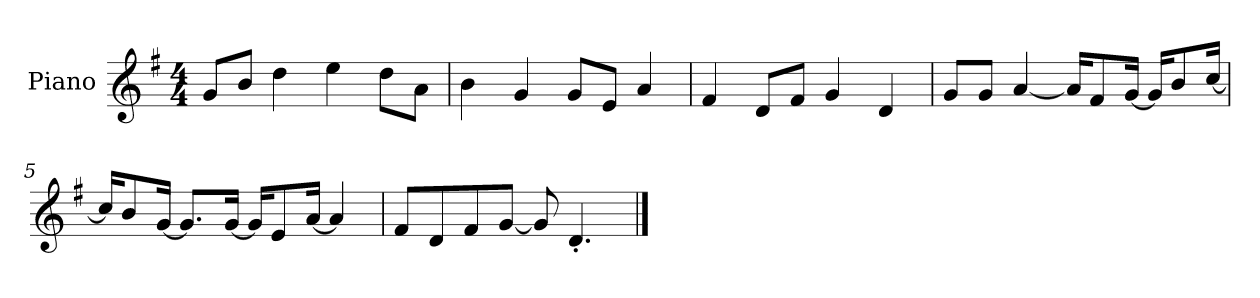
**kern
*part1
*staff1
*I"Piano
*I'P-no
*clefG2
*k[f#]
*M4/4
*MM90
=1
8g/L
8b/J
4dd\
4ee\
8dd\L
8a\J
=2
4b\
4g/
8g/L
8e/J
4a/
=3
4f#/
8d/L
8f#/J
4g/
4d/
=4
8g/L
8g/J
[4a/
16a/KL]
8f#/
[16g/Jk
16g/KL]
8b/
[16cc/Jk
=5
16cc/KL]
8b/
[16g/Jk
8.g/L]
[16g/Jk
16g/KL]
8e/
[16a/Jk
4a/]
!!LO:LB:g=z
=6
8f#/L
8d/
8f#/
[8g/J
8g/]
4.d'/
==
*-
